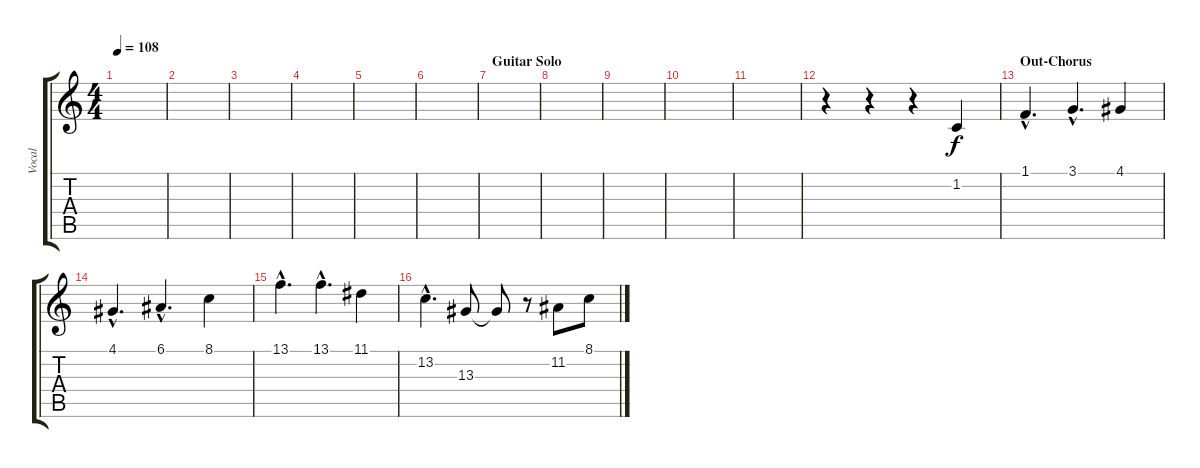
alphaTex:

\track ("Vocal" "Vocal") {instrument sopranosax}
\staff {score tabs}
\tuning (E4 B3 G3 D3 A2 E2) {hide}
\ts (4 4)
\tempo 108
\clef g2
\ks c
|
|
|
|
|
|
\section ("" "Guitar Solo")
|
|
|
|
|
r.4 r.4 r.4 1.2.4{volume 16} |
\section ("" "Out-Chorus")
1.1{hac}.4{d} 3.1{hac}.4{d} 4.1.4 |
4.1{hac}.4{d} 6.1{hac}.4{d} 8.1.4 |
13.1{hac}.4{d} 13.1{hac}.4{d} 11.1.4 |
13.2{hac}.4{d} 13.3.8 13.3{t}.8 r.8 11.2.8 8.1.8
